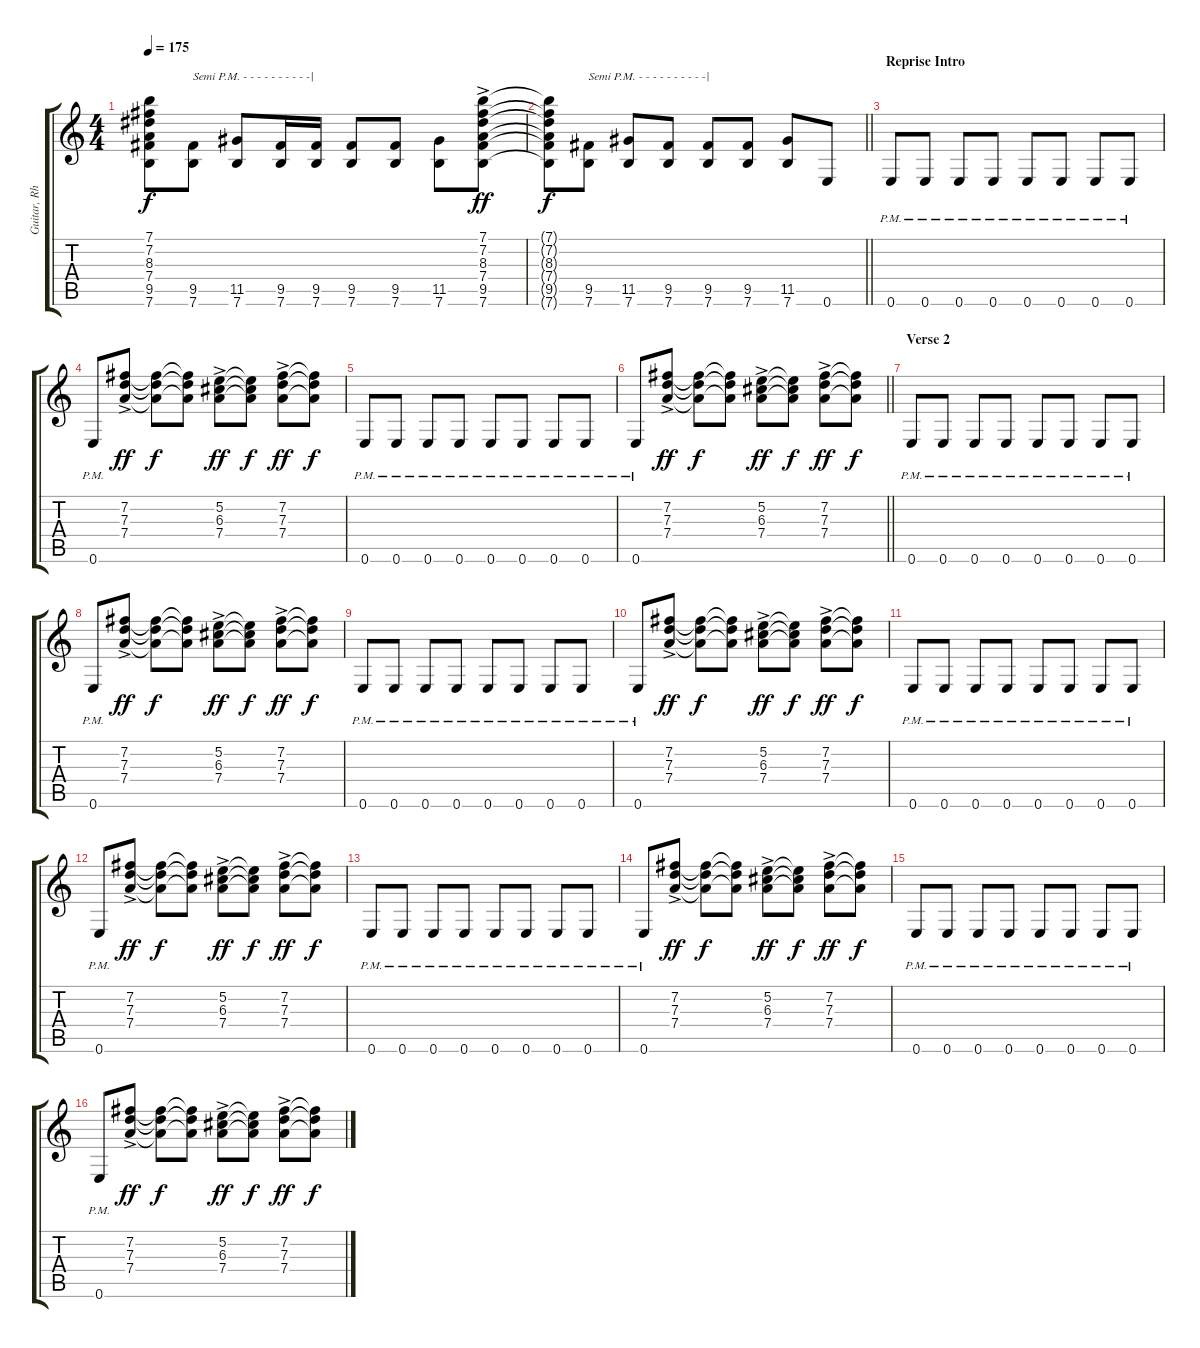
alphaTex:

\track ("Guitar, Rhythm" "Guitar, Rh") {instrument overdrivenguitar}
\staff {score tabs}
\tuning (E4 B3 G3 D3 A2 E2) {hide}
\ts (4 4)
\tempo 175
\clef g2
\ks c
(7.1{t} 7.2{t} 8.3{t} 7.4{t} 9.5{t} 7.6{t}).8{dy f} (9.5 7.6).8{txt "Semi P.M. - - - - - - - - - -|"} (11.5 7.6).8 (9.5 7.6).16 (9.5 7.6).16 (9.5 7.6).8 (9.5 7.6).8 (11.5 7.6).8 (7.1{ac} 7.2{ac} 8.3{ac} 7.4{ac} 9.5{ac} 7.6{ac}).8{dy ff} |
\barLineRight lightlight
(7.1{t} 7.2{t} 8.3{t} 7.4{t} 9.5{t} 7.6{t}).8{dy f} (9.5 7.6).8{txt "Semi P.M. - - - - - - - - - -|"} (11.5 7.6).8 (9.5 7.6).8 (9.5 7.6).8 (9.5 7.6).8 (11.5 7.6).8 0.6.8 |
\section ("" "Reprise Intro")
0.6{pm}.8 0.6{pm}.8 0.6{pm}.8 0.6{pm}.8 0.6{pm}.8 0.6{pm}.8 0.6{pm}.8 0.6{pm}.8 |
0.6{pm}.8 (7.2{ac} 7.3{ac} 7.4{ac}).8{dy ff} (7.2{t} 7.3{t} 7.4{t}).8{dy f} (7.2{t} 7.3{t} 7.4{t}).8 (5.2{ac} 6.3{ac} 7.4{ac}).8{dy ff} (5.2{t} 6.3{t} 7.4{t}).8{dy f} (7.2{ac} 7.3{ac} 7.4{ac}).8{dy ff} (7.2{t} 7.3{t} 7.4{t}).8{dy f} |
0.6{pm}.8 0.6{pm}.8 0.6{pm}.8 0.6{pm}.8 0.6{pm}.8 0.6{pm}.8 0.6{pm}.8 0.6{pm}.8 |
\barLineRight lightlight
0.6{pm}.8 (7.2{ac} 7.3{ac} 7.4{ac}).8{dy ff} (7.2{t} 7.3{t} 7.4{t}).8{dy f} (7.2{t} 7.3{t} 7.4{t}).8 (5.2{ac} 6.3{ac} 7.4{ac}).8{dy ff} (5.2{t} 6.3{t} 7.4{t}).8{dy f} (7.2{ac} 7.3{ac} 7.4{ac}).8{dy ff} (7.2{t} 7.3{t} 7.4{t}).8{dy f} |
\section ("" "Verse 2")
0.6{pm}.8 0.6{pm}.8 0.6{pm}.8 0.6{pm}.8 0.6{pm}.8 0.6{pm}.8 0.6{pm}.8 0.6{pm}.8 |
0.6{pm}.8 (7.2{ac} 7.3{ac} 7.4{ac}).8{dy ff} (7.2{t} 7.3{t} 7.4{t}).8{dy f} (7.2{t} 7.3{t} 7.4{t}).8 (5.2{ac} 6.3{ac} 7.4{ac}).8{dy ff} (5.2{t} 6.3{t} 7.4{t}).8{dy f} (7.2{ac} 7.3{ac} 7.4{ac}).8{dy ff} (7.2{t} 7.3{t} 7.4{t}).8{dy f} |
0.6{pm}.8 0.6{pm}.8 0.6{pm}.8 0.6{pm}.8 0.6{pm}.8 0.6{pm}.8 0.6{pm}.8 0.6{pm}.8 |
0.6{pm}.8 (7.2{ac} 7.3{ac} 7.4{ac}).8{dy ff} (7.2{t} 7.3{t} 7.4{t}).8{dy f} (7.2{t} 7.3{t} 7.4{t}).8 (5.2{ac} 6.3{ac} 7.4{ac}).8{dy ff} (5.2{t} 6.3{t} 7.4{t}).8{dy f} (7.2{ac} 7.3{ac} 7.4{ac}).8{dy ff} (7.2{t} 7.3{t} 7.4{t}).8{dy f} |
0.6{pm}.8 0.6{pm}.8 0.6{pm}.8 0.6{pm}.8 0.6{pm}.8 0.6{pm}.8 0.6{pm}.8 0.6{pm}.8 |
0.6{pm}.8 (7.2{ac} 7.3{ac} 7.4{ac}).8{dy ff} (7.2{t} 7.3{t} 7.4{t}).8{dy f} (7.2{t} 7.3{t} 7.4{t}).8 (5.2{ac} 6.3{ac} 7.4{ac}).8{dy ff} (5.2{t} 6.3{t} 7.4{t}).8{dy f} (7.2{ac} 7.3{ac} 7.4{ac}).8{dy ff} (7.2{t} 7.3{t} 7.4{t}).8{dy f} |
0.6{pm}.8 0.6{pm}.8 0.6{pm}.8 0.6{pm}.8 0.6{pm}.8 0.6{pm}.8 0.6{pm}.8 0.6{pm}.8 |
0.6{pm}.8 (7.2{ac} 7.3{ac} 7.4{ac}).8{dy ff} (7.2{t} 7.3{t} 7.4{t}).8{dy f} (7.2{t} 7.3{t} 7.4{t}).8 (5.2{ac} 6.3{ac} 7.4{ac}).8{dy ff} (5.2{t} 6.3{t} 7.4{t}).8{dy f} (7.2{ac} 7.3{ac} 7.4{ac}).8{dy ff} (7.2{t} 7.3{t} 7.4{t}).8{dy f} |
0.6{pm}.8 0.6{pm}.8 0.6{pm}.8 0.6{pm}.8 0.6{pm}.8 0.6{pm}.8 0.6{pm}.8 0.6{pm}.8 |
0.6{pm}.8 (7.2{ac} 7.3{ac} 7.4{ac}).8{dy ff} (7.2{t} 7.3{t} 7.4{t}).8{dy f} (7.2{t} 7.3{t} 7.4{t}).8 (5.2{ac} 6.3{ac} 7.4{ac}).8{dy ff} (5.2{t} 6.3{t} 7.4{t}).8{dy f} (7.2{ac} 7.3{ac} 7.4{ac}).8{dy ff} (7.2{t} 7.3{t} 7.4{t}).8{dy f}
